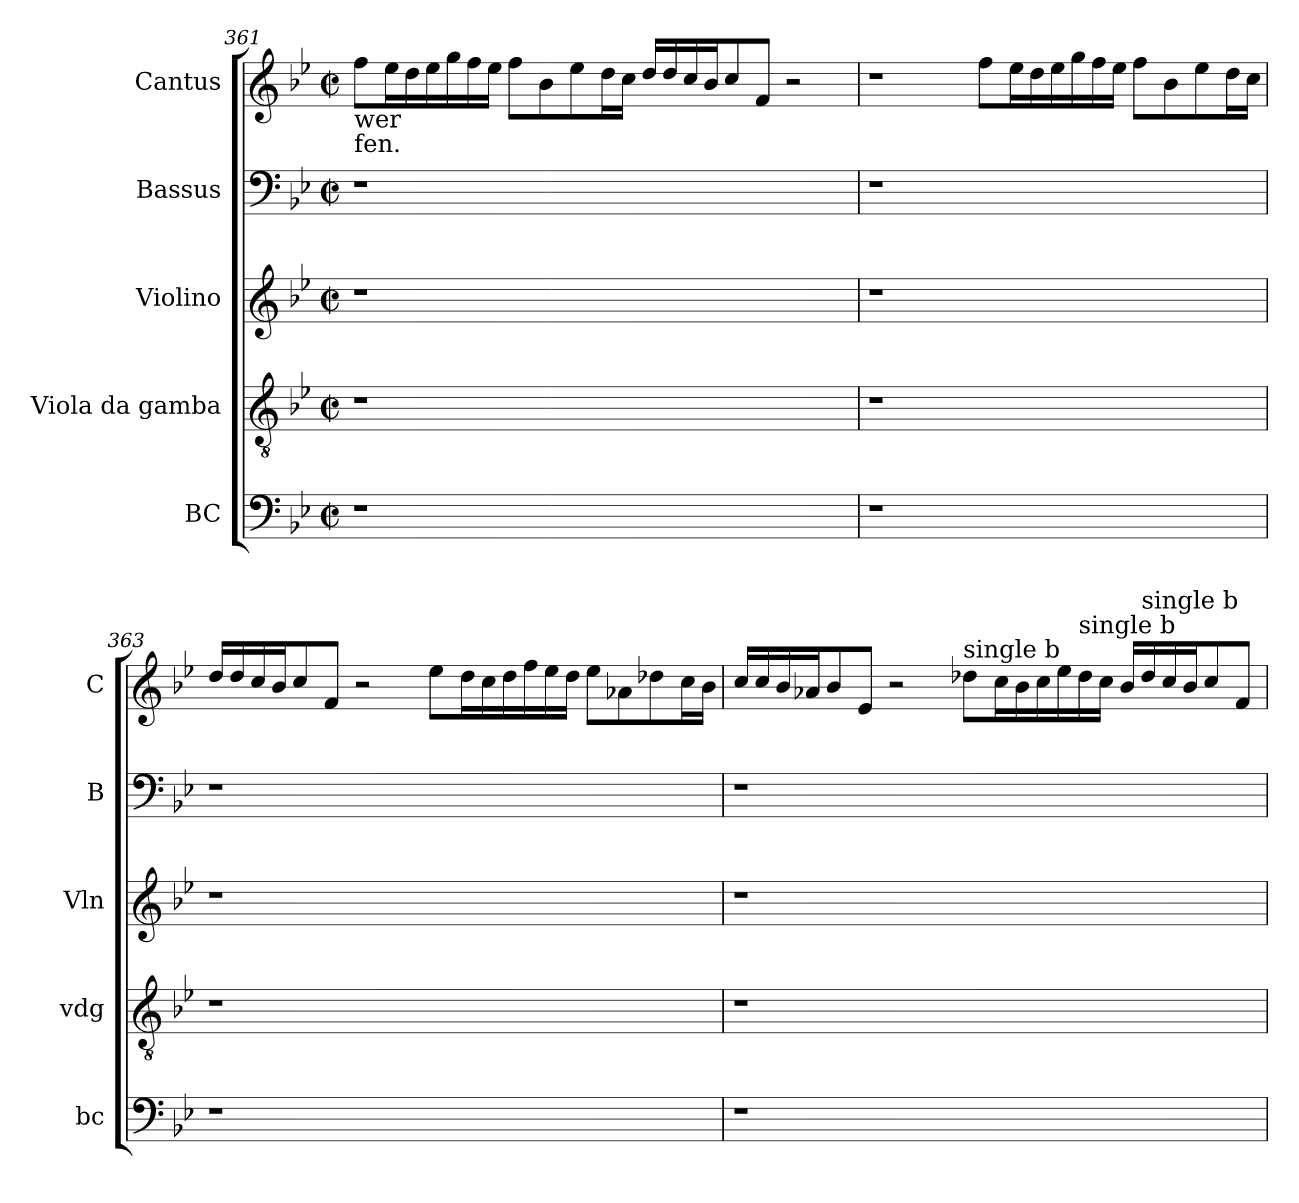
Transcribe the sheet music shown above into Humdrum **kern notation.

**kern	**kern	**kern	**kern	**kern
*part5	*part4	*part3	*part2	*part1
*staff5	*staff4	*staff3	*staff2	*staff1
*I"BC	*I"Viola da gamba	*I"Violino	*I"Bassus	*I"Cantus
*I'bc	*I'vdg	*I'Vln	*I'B	*I'C
*clefF4	*clefGv2	*clefG2	*clefF4	*clefG2
*k[b-e-]	*k[b-e-]	*k[b-e-]	*k[b-e-]	*k[b-e-]
*B-:	*B-:	*B-:	*B-:	*B-:
*M2/2	*M2/2	*M2/2	*M2/2	*M2/2
*met(c|)	*met(c|)	*met(c|)	*met(c|)	*met(c|)
=361	=361	=361	=361	=361
!	!	!	!	!LO:TX:b:t=wer
!	!	!	!	!LO:TX:b:t=fen.
1r	1r	1r	1r	8ff\L
.	.	.	.	16ee-\L
.	.	.	.	16dd\
.	.	.	.	16ee-\
.	.	.	.	16gg\
.	.	.	.	16ff\
.	.	.	.	16ee-\JJ
.	.	.	.	8ff\L
.	.	.	.	8b-\
.	.	.	.	8ee-\
.	.	.	.	16dd\L
.	.	.	.	16cc\JJ
1ryy	1ryy	1ryy	1ryy	16dd/LL
.	.	.	.	16dd/
.	.	.	.	16cc/
.	.	.	.	16b-/J
.	.	.	.	8cc/
.	.	.	.	8f/J
.	.	.	.	2r
=362	=362	=362	=362	=362
1r	1r	1r	1r	1r
1ryy	1ryy	1ryy	1ryy	8ff\L
.	.	.	.	16ee-\L
.	.	.	.	16dd\
.	.	.	.	16ee-\
.	.	.	.	16gg\
.	.	.	.	16ff\
.	.	.	.	16ee-\JJ
.	.	.	.	8ff\L
.	.	.	.	8b-\
.	.	.	.	8ee-\
.	.	.	.	16dd\L
.	.	.	.	16cc\JJ
!!LO:LB:g=z
=363	=363	=363	=363	=363
1r	1r	1r	1r	16dd/LL
.	.	.	.	16dd/
.	.	.	.	16cc/
.	.	.	.	16b-/J
.	.	.	.	8cc/
.	.	.	.	8f/J
.	.	.	.	2r
1ryy	1ryy	1ryy	1ryy	8ee-\L
.	.	.	.	16dd\L
.	.	.	.	16cc\
.	.	.	.	16dd\
.	.	.	.	16ff\
.	.	.	.	16ee-\
.	.	.	.	16dd\JJ
.	.	.	.	8ee-\L
.	.	.	.	8a-X\
.	.	.	.	8dd-X\
.	.	.	.	16cc\L
.	.	.	.	16b-\JJ
=364	=364	=364	=364	=364
1r	1r	1r	1r	16cc/LL
.	.	.	.	16cc/
.	.	.	.	16b-/
.	.	.	.	16a-X/J
.	.	.	.	8b-/
.	.	.	.	8e-/J
.	.	.	.	2r
!	!	!	!	!LO:TX:a:t=single b
1ryy	1ryy	1ryy	1ryy	8dd-\L
.	.	.	.	16cc\L
.	.	.	.	16b-\
.	.	.	.	16cc\
.	.	.	.	16ee-\
!	!	!	!	!LO:TX:a:t=single b
.	.	.	.	16dd-\
.	.	.	.	16cc\JJ
.	.	.	.	16b-/LL
!	!	!	!	!LO:TX:a:t=single b
.	.	.	.	16dd-/
.	.	.	.	16cc/
.	.	.	.	16b-/J
.	.	.	.	8cc/
.	.	.	.	8f/J
=	=	=	=	=
*-	*-	*-	*-	*-
